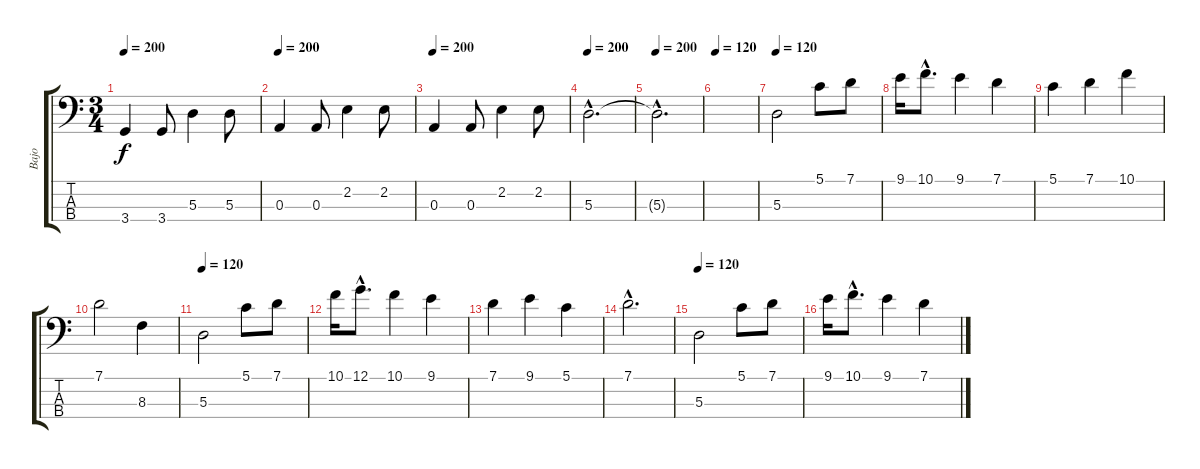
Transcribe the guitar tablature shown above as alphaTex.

\track ("Bajo" "Bajo") {instrument electricbassfinger}
\staff {score tabs}
\tuning (G2 D2 A1 E1) {hide}
\ts (3 4)
\tempo 200
\clef f4
\ks c
3.4.4{dy f} 3.4.8 5.3.4 5.3.8 |
\tempo 200
0.3.4 0.3.8 2.2.4 2.2.8 |
\tempo 200
0.3.4 0.3.8 2.2.4 2.2.8 |
\tempo 200
5.3{hac}.2{d} |
\tempo 200
5.3{hac t}.2{d} |
\tempo 120
|
\tempo 120
5.3.2{instrument electricbassfinger} 5.1.8 7.1.8 |
9.1.16 10.1{hac}.8{d} 9.1.4 7.1.4 |
5.1.4 7.1.4 10.1.4 |
7.1.2 8.3.4{instrument electricbassfinger} |
\tempo 120
5.3.2{instrument electricbassfinger} 5.1.8 7.1.8 |
10.1.16 12.1{hac}.8{d} 10.1.4 9.1.4 |
7.1.4 9.1.4 5.1.4 |
7.1{hac}.2{d} |
\tempo 120
5.3.2{instrument electricbassfinger} 5.1.8 7.1.8 |
9.1.16 10.1{hac}.8{d} 9.1.4 7.1.4
